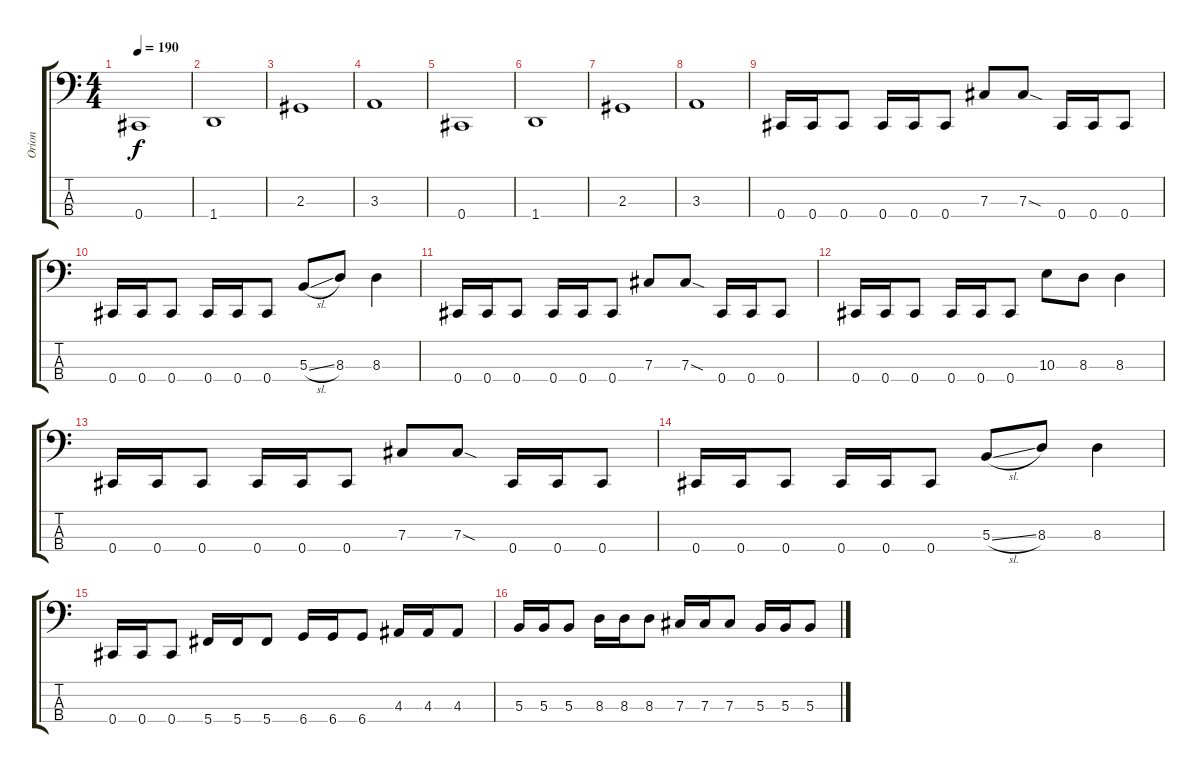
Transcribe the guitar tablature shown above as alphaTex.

\track ("Orion" "Orion") {instrument electricbassfinger}
\staff {score tabs}
\tuning (E2 B1 Gb1 Db1) {hide}
\ts (4 4)
\section ("" "")
\tempo 190
\clef f4
\ks c
0.4.1{dy f} |
1.4.1 |
2.3.1 |
3.3.1 |
0.4.1 |
1.4.1 |
2.3.1 |
3.3.1 |
\section ("" "")
0.4.16 0.4.16 0.4.8 0.4.16 0.4.16 0.4.8 7.3.8 7.3{sod}.8 0.4.16 0.4.16 0.4.8 |
0.4.16 0.4.16 0.4.8 0.4.16 0.4.16 0.4.8 5.3{sl}.8 8.3.8 8.3.4 |
0.4.16 0.4.16 0.4.8 0.4.16 0.4.16 0.4.8 7.3.8 7.3{sod}.8 0.4.16 0.4.16 0.4.8 |
0.4.16 0.4.16 0.4.8 0.4.16 0.4.16 0.4.8 10.3.8 8.3.8 8.3.4 |
0.4.16 0.4.16 0.4.8 0.4.16 0.4.16 0.4.8 7.3.8 7.3{sod}.8 0.4.16 0.4.16 0.4.8 |
0.4.16 0.4.16 0.4.8 0.4.16 0.4.16 0.4.8 5.3{sl}.8 8.3.8 8.3.4 |
0.4.16 0.4.16 0.4.8 5.4.16 5.4.16 5.4.8 6.4.16 6.4.16 6.4.8 4.3.16 4.3.16 4.3.8 |
5.3.16 5.3.16 5.3.8 8.3.16 8.3.16 8.3.8 7.3.16 7.3.16 7.3.8 5.3.16 5.3.16 5.3.8
